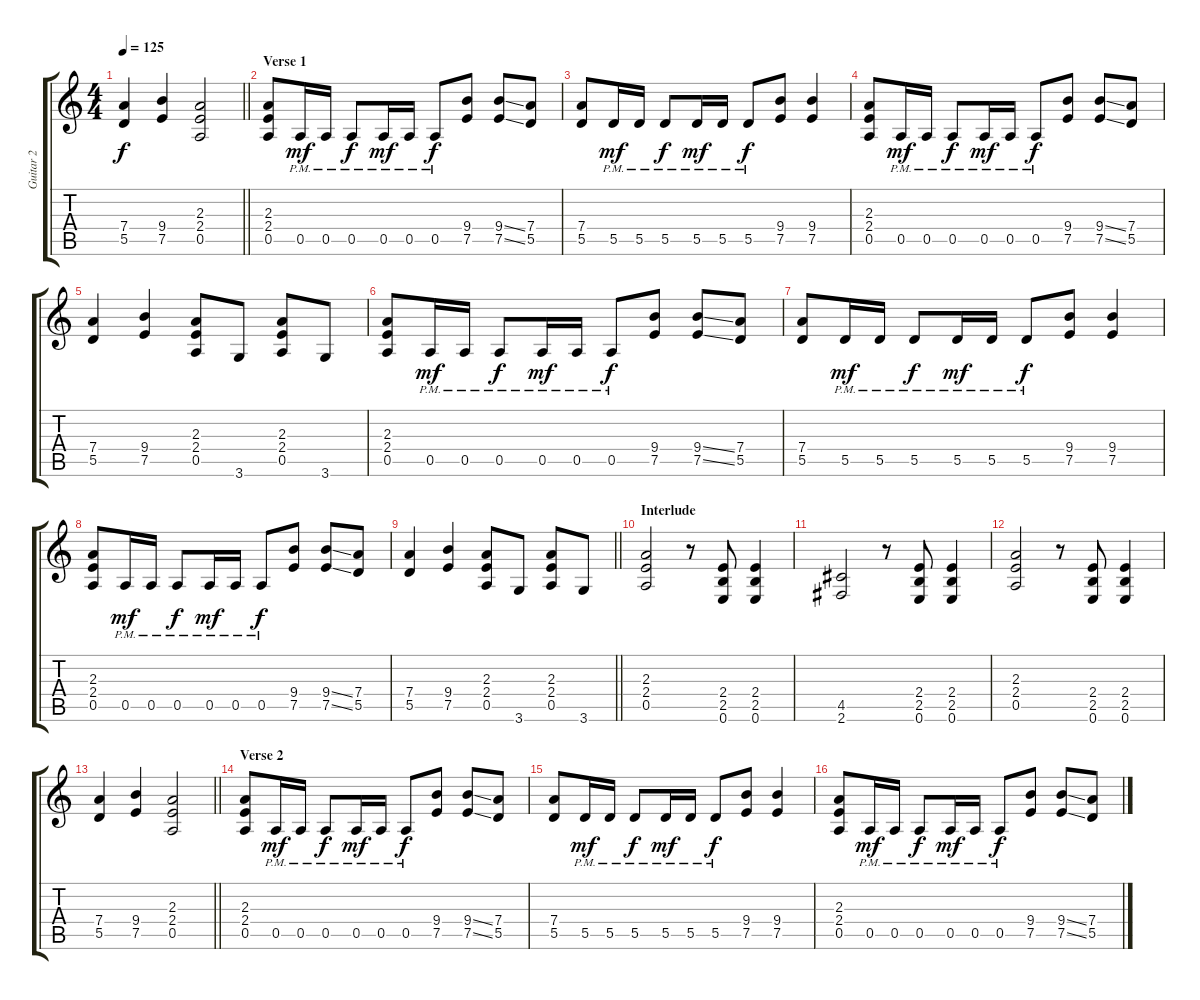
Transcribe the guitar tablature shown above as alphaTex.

\track ("Guitar 2" "Guitar 2") {instrument distortionguitar}
\staff {score tabs}
\tuning (E4 B3 G3 D3 A2 E2) {hide}
\ts (4 4)
\tempo 125
\clef g2
\barLineRight lightlight
\ks c
(7.4 5.5).4{dy f} (9.4 7.5).4 (2.3 2.4 0.5).2 |
\section ("" "Verse 1")
(2.3 2.4 0.5).8 0.5{pm}.16{dy mf} 0.5{pm}.16 0.5{pm}.8{dy f} 0.5{pm}.16{dy mf} 0.5{pm}.16 0.5{pm}.8{dy f} (9.4 7.5).8 (9.4{ss} 7.5{ss}).8 (7.4 5.5).8 |
(7.4 5.5).8 5.5{pm}.16{dy mf} 5.5{pm}.16 5.5{pm}.8{dy f} 5.5{pm}.16{dy mf} 5.5{pm}.16 5.5{pm}.8{dy f} (9.4 7.5).8 (9.4 7.5).4 |
(2.3 2.4 0.5).8 0.5{pm}.16{dy mf} 0.5{pm}.16 0.5{pm}.8{dy f} 0.5{pm}.16{dy mf} 0.5{pm}.16 0.5{pm}.8{dy f} (9.4 7.5).8 (9.4{ss} 7.5{ss}).8 (7.4 5.5).8 |
(7.4 5.5).4 (9.4 7.5).4 (2.3 2.4 0.5).8 3.6.8 (2.3 2.4 0.5).8 3.6.8 |
(2.3 2.4 0.5).8 0.5{pm}.16{dy mf} 0.5{pm}.16 0.5{pm}.8{dy f} 0.5{pm}.16{dy mf} 0.5{pm}.16 0.5{pm}.8{dy f} (9.4 7.5).8 (9.4{ss} 7.5{ss}).8 (7.4 5.5).8 |
(7.4 5.5).8 5.5{pm}.16{dy mf} 5.5{pm}.16 5.5{pm}.8{dy f} 5.5{pm}.16{dy mf} 5.5{pm}.16 5.5{pm}.8{dy f} (9.4 7.5).8 (9.4 7.5).4 |
(2.3 2.4 0.5).8 0.5{pm}.16{dy mf} 0.5{pm}.16 0.5{pm}.8{dy f} 0.5{pm}.16{dy mf} 0.5{pm}.16 0.5{pm}.8{dy f} (9.4 7.5).8 (9.4{ss} 7.5{ss}).8 (7.4 5.5).8 |
\barLineRight lightlight
(7.4 5.5).4 (9.4 7.5).4 (2.3 2.4 0.5).8 3.6.8 (2.3 2.4 0.5).8 3.6.8 |
\section ("" "Interlude")
(2.3 2.4 0.5).2 r.8 (2.4 2.5 0.6).8 (2.4 2.5 0.6).4 |
(4.5 2.6).2 r.8 (2.4 2.5 0.6).8 (2.4 2.5 0.6).4 |
(2.3 2.4 0.5).2 r.8 (2.4 2.5 0.6).8 (2.4 2.5 0.6).4 |
\barLineRight lightlight
(7.4 5.5).4 (9.4 7.5).4 (2.3 2.4 0.5).2 |
\section ("" "Verse 2")
(2.3 2.4 0.5).8 0.5{pm}.16{dy mf} 0.5{pm}.16 0.5{pm}.8{dy f} 0.5{pm}.16{dy mf} 0.5{pm}.16 0.5{pm}.8{dy f} (9.4 7.5).8 (9.4{ss} 7.5{ss}).8 (7.4 5.5).8 |
(7.4 5.5).8 5.5{pm}.16{dy mf} 5.5{pm}.16 5.5{pm}.8{dy f} 5.5{pm}.16{dy mf} 5.5{pm}.16 5.5{pm}.8{dy f} (9.4 7.5).8 (9.4 7.5).4 |
(2.3 2.4 0.5).8 0.5{pm}.16{dy mf} 0.5{pm}.16 0.5{pm}.8{dy f} 0.5{pm}.16{dy mf} 0.5{pm}.16 0.5{pm}.8{dy f} (9.4 7.5).8 (9.4{ss} 7.5{ss}).8 (7.4 5.5).8
